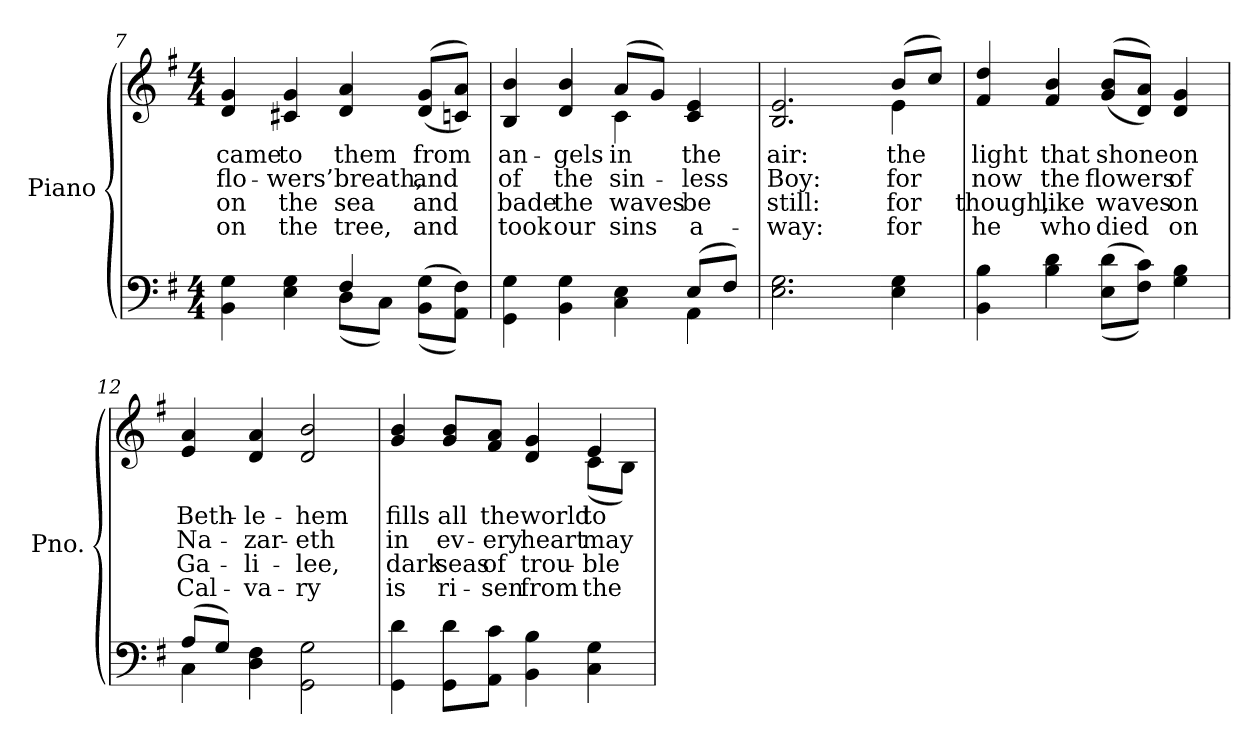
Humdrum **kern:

**kern	**kern	**text	**text	**text	**text
*part2	*part1	*part1	*part1	*part1	*part1
*staff2	*staff1	*staff1	*staff1	*staff1	*staff1
*I"Piano	*I"Piano	*	*	*	*
*I'Pno.	*I'Pno.	*	*	*	*
*clefF4	*clefG2	*	*	*	*
*k[f#]	*k[f#]	*	*	*	*
*G:	*G:	*	*	*	*
*M4/4	*M4/4	*	*	*	*
=7	=7	=7	=7	=7	=7
*^	*	*	*	*	*
!	!	!	!LO:LY:b:color=#000000	!LO:LY:b:color=#000000	!LO:LY:b:color=#000000	!LO:LY:b:color=#000000
4BBi\ 4Gi	2ryy	4di/ 4gi	came	flo-	-on	on
!	!	!	!LO:LY:b:color=#000000	!LO:LY:b:color=#000000	!LO:LY:b:color=#000000	!LO:LY:b:color=#000000
4Ei\ 4Gi	.	4c#Xi/ 4gi	to	-wers’	the	the
!	!	!	!LO:LY:b:color=#000000	!LO:LY:b:color=#000000	!LO:LY:b:color=#000000	!LO:LY:b:color=#000000
4F#i/	(8Di\L	4di/ 4ai	them	breath,	sea	tree,
.	8Ci\J)	.	.	.	.	.
!	!	!	!LO:LY:b:color=#000000	!LO:LY:b:color=#000000	!LO:LY:b:color=#000000	!LO:LY:b:color=#000000
((8BBi\ 8Gi\L	4ryy	((8di/ 8gi/L	from	and	and	and
8AAi\ 8F#i\J))	.	8cni/ 8ai/J))	.	.	.	.
!!LO:LB:g=z
=8	=8	=8	=8	=8	=8	=8
!	!	!	!LO:LY:b:color=#000000	!LO:LY:b:color=#000000	!LO:LY:b:color=#000000	!LO:LY:b:color=#000000
*	*	*^	*	*	*	*
4GGi\ 4Gi	2.ryy	4Bi/ 4bi	2ryy	an-	of	bade	took
!	!	!	!	!LO:LY:b:color=#000000	!LO:LY:b:color=#000000	!LO:LY:b:color=#000000	!LO:LY:b:color=#000000
4BBi\ 4Gi	.	4di/ 4bi	.	-gels	the	the	our
!	!	!	!	!LO:LY:b:color=#000000	!LO:LY:b:color=#000000	!LO:LY:b:color=#000000	!LO:LY:b:color=#000000
4Ci\ 4Ei	.	(8ai/L	4ci\	in	sin-	waves	sins
.	.	8gi/J)	.	.	.	.	.
!	!	!	!	!LO:LY:b:color=#000000	!LO:LY:b:color=#000000	!LO:LY:b:color=#000000	!LO:LY:b:color=#000000
(8Ei/L	4AAi\	4ci/ 4ei	4ryy	the	-less	be	a-
8F#i/J)	.	.	.	.	.	.	.
*v	*v	*	*	*	*	*	*
*	*v	*v	*	*	*	*
=9	=9	=9	=9	=9	=9
!	!	!LO:LY:b:color=#000000	!LO:LY:b:color=#000000	!LO:LY:b:color=#000000	!LO:LY:b:color=#000000
2.Ei\ 2.Gi	2.Bi/ 2.ei	air:	Boy:	-still:	way:
=10-	=10-	=10-	=10-	=10-	=10-
!	!	!LO:LY:b:color=#000000	!LO:LY:b:color=#000000	!LO:LY:b:color=#000000	!LO:LY:b:color=#000000
*	*^	*	*	*	*
4Ei\ 4Gi	(8bi/L	4ei\	the	for	for	for
.	8cci/J)	.	.	.	.	.
*	*v	*v	*	*	*	*
=11	=11	=11	=11	=11	=11
!	!	!LO:LY:b:color=#000000	!LO:LY:b:color=#000000	!LO:LY:b:color=#000000	!LO:LY:b:color=#000000
4BBi\ 4Bi	4f#i/ 4ddi	light	now	though,	he
!	!	!LO:LY:b:color=#000000	!LO:LY:b:color=#000000	!LO:LY:b:color=#000000	!LO:LY:b:color=#000000
4Bi\ 4di	4f#i/ 4bi	that	the	like	who
!	!	!LO:LY:b:color=#000000	!LO:LY:b:color=#000000	!LO:LY:b:color=#000000	!LO:LY:b:color=#000000
((8Ei\ 8di\L	((8gi/ 8bi/L	shone	flowers	waves	died
8F#i\ 8ci\J))	8di/ 8ai/J))	.	.	.	.
!	!	!LO:LY:b:color=#000000	!LO:LY:b:color=#000000	!LO:LY:b:color=#000000	!LO:LY:b:color=#000000
4Gi\ 4Bi	4di/ 4gi	on	of	on	on
!!LO:LB:g=z
=12	=12	=12	=12	=12	=12
*^	*	*	*	*	*
!	!	!	!LO:LY:b:color=#000000	!LO:LY:b:color=#000000	!LO:LY:b:color=#000000	!LO:LY:b:color=#000000
(8Ai/L	4Ci\	4ei/ 4ai	Beth-	Na-	Ga-	-Cal-
8Gi/J)	.	.	.	.	.	.
!	!	!	!LO:LY:b:color=#000000	!LO:LY:b:color=#000000	!LO:LY:b:color=#000000	!LO:LY:b:color=#000000
4Di\ 4F#i	2.ryy	4di/ 4ai	-le-	-zar-	-li-	-va-
!	!	!	!LO:LY:b:color=#000000	!LO:LY:b:color=#000000	!LO:LY:b:color=#000000	!LO:LY:b:color=#000000
2GGi\ 2Gi	.	2di/ 2bi	-hem	-eth	-lee,	ry
*v	*v	*	*	*	*	*
=13	=13	=13	=13	=13	=13
!	!	!LO:LY:b:color=#000000	!LO:LY:b:color=#000000	!LO:LY:b:color=#000000	!LO:LY:b:color=#000000
*	*^	*	*	*	*
4GGi\ 4di	4gi/ 4bi	2.ryy	fills	in	dark	is
!	!	!	!LO:LY:b:color=#000000	!LO:LY:b:color=#000000	!LO:LY:b:color=#000000	!LO:LY:b:color=#000000
8GGi\ 8di\L	8gi/ 8bi/L	.	all	ev-	seas	ri-
!	!	!	!LO:LY:b:color=#000000	!LO:LY:b:color=#000000	!LO:LY:b:color=#000000	!LO:LY:b:color=#000000
8AAi\ 8ci\J	8f#i/ 8ai/J	.	the	-ery	-of	sen
!	!	!	!LO:LY:b:color=#000000	!LO:LY:b:color=#000000	!LO:LY:b:color=#000000	!LO:LY:b:color=#000000
4BBi\ 4Bi	4di/ 4gi	.	world	heart	trou-	-from
!	!	!	!LO:LY:b:color=#000000	!LO:LY:b:color=#000000	!LO:LY:b:color=#000000	!LO:LY:b:color=#000000
4Ci\ 4Gi	4ei/	(8ci\L	to-	may	ble	the
.	.	8Bi\J)	.	.	.	.
*	*v	*v	*	*	*	*
=	=	=	=	=	=
*-	*-	*-	*-	*-	*-
